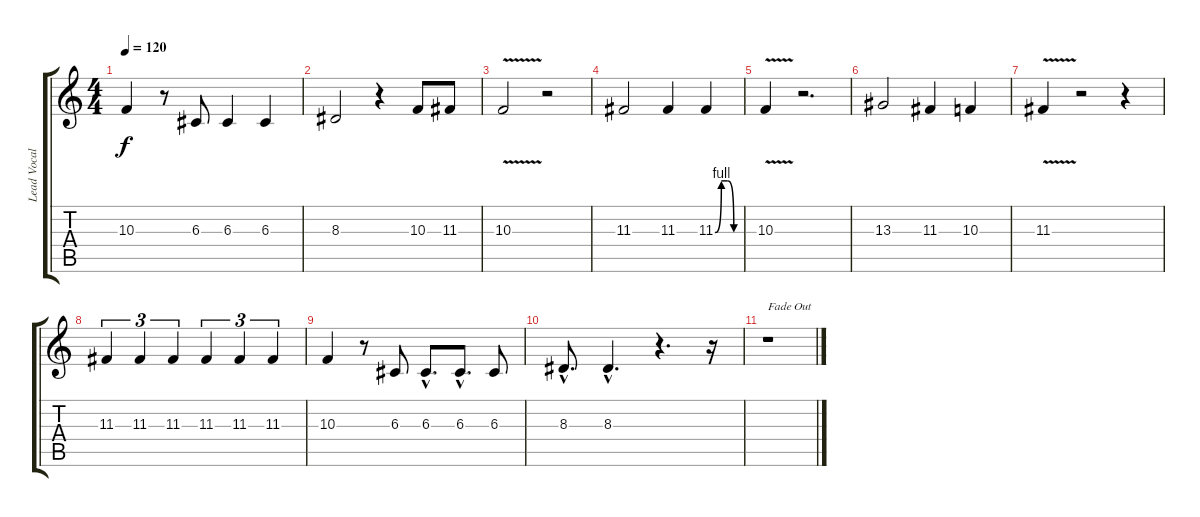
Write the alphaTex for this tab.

\track ("Lead Vocal" "Lead Vocal") {instrument tenorsax}
\staff {score tabs}
\tuning (E4 B3 G3 D3 A2 E2) {hide}
\ts (4 4)
\tempo 120
\clef g2
\ks c
10.3.4{dy f} r.8 6.3.8 6.3.4 6.3.4 |
8.3.2 r.4 10.3.8 11.3.8 |
10.3{v}.2 r.2 |
11.3.2 11.3.4 11.3{be (custom 0 0 15 4 30 4 45 0 60 0)}.4 |
10.3{v}.4 r.2{d} |
13.3.2 11.3.4 10.3.4 |
11.3{v}.4 r.2 r.4 |
11.3.4{tu (3 2)} 11.3.4{tu (3 2)} 11.3.4{tu (3 2)} 11.3.4{tu (3 2)} 11.3.4{tu (3 2)} 11.3.4{tu (3 2)} |
10.3.4 r.8 6.3.8 6.3{hac}.8{d} 6.3{hac}.8{d} 6.3.8 |
8.3{hac}.8{d} 8.3{hac}.4{d} r.4{d} r.16 |
r.1{txt "Fade Out"}
